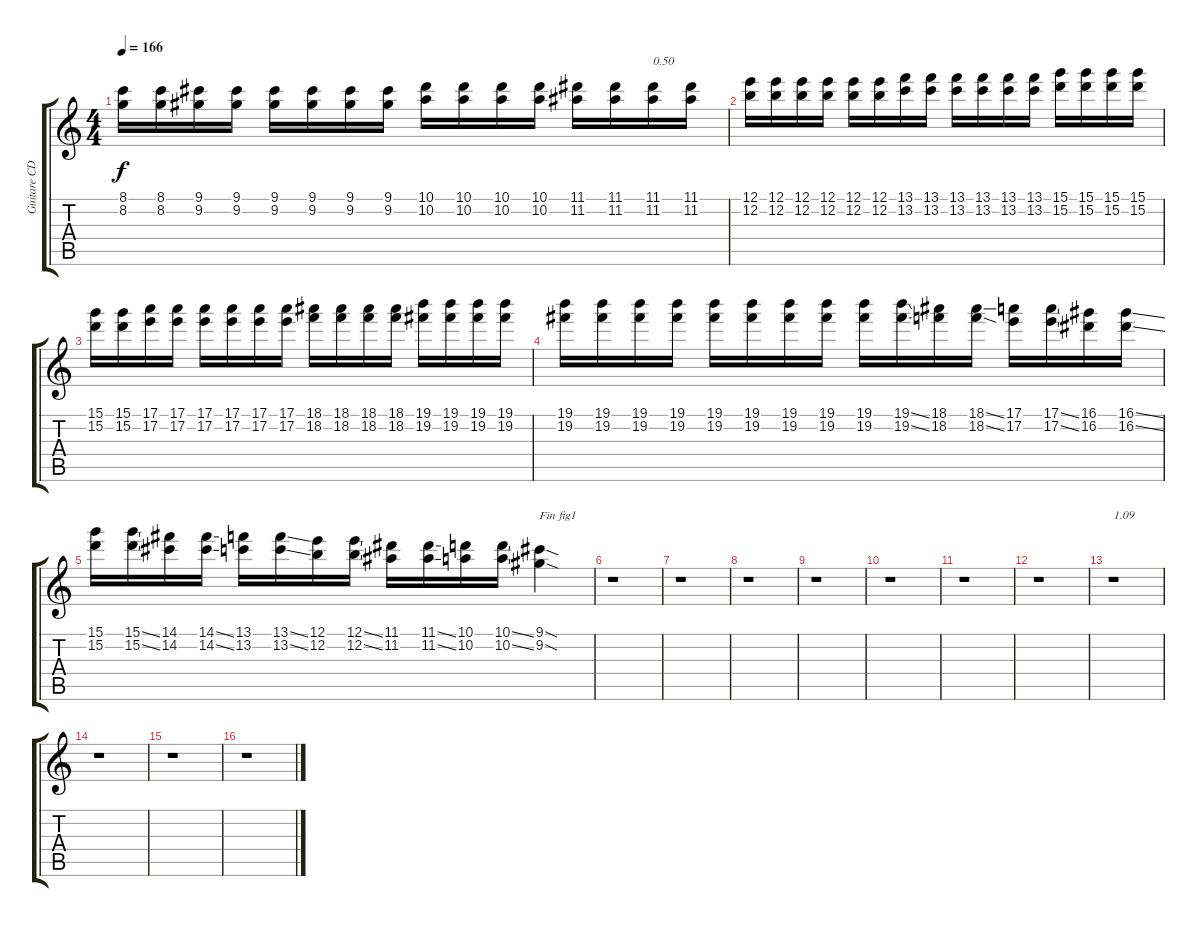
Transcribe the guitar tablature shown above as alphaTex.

\track ("Guitare CD" "Guitare CD") {instrument distortionguitar}
\staff {score tabs}
\tuning (E4 B3 G3 D3 A2 E2) {hide}
\ts (4 4)
\tempo 166
\clef g2
\ks c
(8.1 8.2).16{dy f} (8.1 8.2).16 (9.1 9.2).16 (9.1 9.2).16 (9.1 9.2).16 (9.1 9.2).16 (9.1 9.2).16 (9.1 9.2).16 (10.1 10.2).16 (10.1 10.2).16 (10.1 10.2).16 (10.1 10.2).16 (11.1 11.2).16 (11.1 11.2).16 (11.1 11.2).16{txt "0.50"} (11.1 11.2).16 |
(12.1 12.2).16 (12.1 12.2).16 (12.1 12.2).16 (12.1 12.2).16 (12.1 12.2).16 (12.1 12.2).16 (13.1 13.2).16 (13.1 13.2).16 (13.1 13.2).16 (13.1 13.2).16 (13.1 13.2).16 (13.1 13.2).16 (15.1 15.2).16 (15.1 15.2).16 (15.1 15.2).16 (15.1 15.2).16 |
(15.1 15.2).16 (15.1 15.2).16 (17.1 17.2).16 (17.1 17.2).16 (17.1 17.2).16 (17.1 17.2).16 (17.1 17.2).16 (17.1 17.2).16 (18.1 18.2).16 (18.1 18.2).16 (18.1 18.2).16 (18.1 18.2).16 (19.1 19.2).16 (19.1 19.2).16 (19.1 19.2).16 (19.1 19.2).16 |
(19.1 19.2).16 (19.1 19.2).16 (19.1 19.2).16 (19.1 19.2).16 (19.1 19.2).16 (19.1 19.2).16 (19.1 19.2).16 (19.1 19.2).16 (19.1 19.2).16 (19.1{ss} 19.2{ss}).16 (18.1 18.2).16 (18.1{ss} 18.2{ss}).16 (17.1 17.2).16 (17.1{ss} 17.2{ss}).16 (16.1 16.2).16 (16.1{ss} 16.2{ss}).16 |
(15.1 15.2).16 (15.1{ss} 15.2{ss}).16 (14.1 14.2).16 (14.1{ss} 14.2{ss}).16 (13.1 13.2).16 (13.1{ss} 13.2{ss}).16 (12.1 12.2).16 (12.1{ss} 12.2{ss}).16 (11.1 11.2).16 (11.1{ss} 11.2{ss}).16 (10.1 10.2).16 (10.1{ss} 10.2{ss}).16 (9.1{sod} 9.2{sod}).4{txt "Fin fig1"} |
r.1 |
r.1 |
r.1 |
r.1 |
r.1 |
r.1 |
r.1 |
r.1{txt "1.09"} |
r.1 |
r.1 |
r.1
